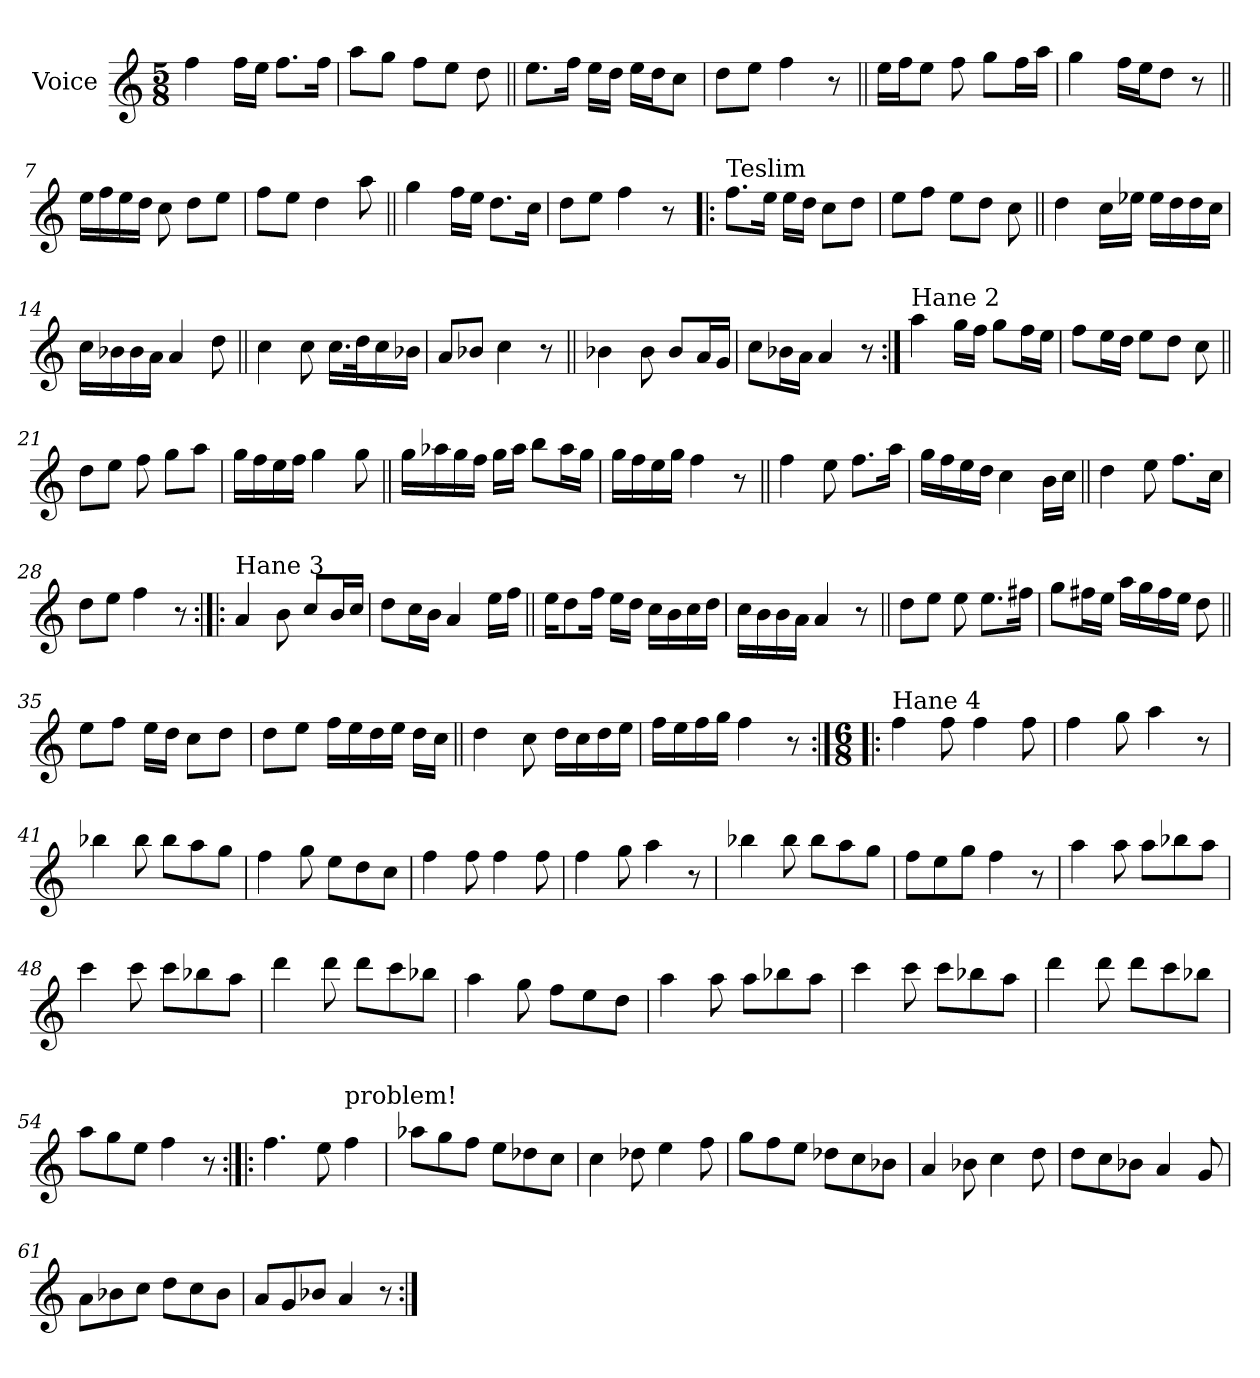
**kern
*part1
*staff1
*I"Voice
*I'Vo.
*clefG2
*k[]
*M5/8
=1
4ff\
16ff\LL
16ee\JJ
8.ff\L
16ff\Jk
=2
8aa\L
8gg\J
8ff\L
8ee\J
8dd\
=3||
8.ee\L
16ff\Jk
16ee\LL
16dd\JJ
16ee\LL
16dd\J
8cc\J
!!LO:LB:g=z
=4
8dd\L
8ee\J
4ff\
8r
=5||
16ee\LL
16ff\J
8ee\J
8ff\
8gg\L
16ff\L
16aa\JJ
=6
4gg\
16ff\LL
16ee\J
8dd\J
8r
=7||
16ee\LL
16ff\
16ee\
16dd\JJ
8cc\
8dd\L
8ee\J
!!LO:LB:g=z
=8
8ff\L
8ee\J
4dd\
8aa\
=9||
4gg\
16ff\LL
16ee\JJ
8.dd\L
16cc\Jk
=10
8dd\L
8ee\J
4ff\
8r
=11!|:
!LO:TX:a:t=Teslim
8.ff\L
16ee\Jk
16ee\LL
16dd\JJ
8cc\L
8dd\J
!!LO:LB:g=z
=12
8ee\L
8ff\J
8ee\L
8dd\J
8cc\
=13||
4dd\
16cc\LL
16ee-X\JJ
16ee-\LL
16dd\
16dd\
16cc\JJ
=14
16cc\LL
16b-X\
16b-\
16a\JJ
4a/
8dd\
!!LO:LB:g=z
=15||
4cc\
8cc\
16.cc\LL
32dd\K
16cc\
16b-X\JJ
=16
8a/L
8b-X/J
4cc\
8r
=17||
4b-X\
8b-\
8b-/L
16a/L
16g/JJ
=18
8cc\L
16b-X\L
16a\JJ
4a/
8r
!!LO:LB:g=z
=19:|!
!LO:TX:a:t=Hane 2
4aa\
16gg\LL
16ff\JJ
8gg\L
16ff\L
16ee\JJ
=20
8ff\L
16ee\L
16dd\JJ
8ee\L
8dd\J
8cc\
=21||
8dd\L
8ee\J
8ff\
8gg\L
8aa\J
=22
16gg\LL
16ff\
16ee\
16ff\JJ
4gg\
8gg\
!!LO:LB:g=z
=23||
16gg\LL
16aa-X\
16gg\
16ff\JJ
16gg\LL
16aa-\JJ
8bb\L
16aa-\L
16gg\JJ
=24
16gg\LL
16ff\
16ee\
16gg\JJ
4ff\
8r
=25||
4ff\
8ee\
8.ff\L
16aa\Jk
=26
16gg\LL
16ff\
16ee\
16dd\JJ
4cc\
16b\LL
16cc\JJ
!!LO:LB:g=z
=27||
4dd\
8ee\
8.ff\L
16cc\Jk
=28
8dd\L
8ee\J
4ff\
8r
=29:|!|:
!LO:TX:a:t=Hane 3
4a/
8b\
8cc/L
16b/L
16cc/JJ
=30
8dd\L
16cc\L
16b\JJ
4a/
16ee\LL
16ff\JJ
!!LO:LB:g=z
=31||
16ee\KL
8dd\
16ff\Jk
16ee\LL
16dd\JJ
16cc\LL
16b\
16cc\
16dd\JJ
=32
16cc\LL
16b\
16b\
16a\JJ
4a/
8r
=33||
8dd\L
8ee\J
8ee\
8.ee\L
16ff#X\Jk
!!LO:LB:g=z
=34
8gg\L
16ff#X\L
16ee\JJ
16aa\LL
16gg\
16ff#\
16ee\JJ
8dd\
=35||
8ee\L
8ff\J
16ee\LL
16dd\JJ
8cc\L
8dd\J
=36
8dd\L
8ee\J
16ff\LL
16ee\
16dd\
16ee\JJ
16dd\LL
16cc\JJ
!!LO:PB:g=z
=37||
4dd\
8cc\
16dd\LL
16cc\
16dd\
16ee\JJ
=38
16ff\LL
16ee\
16ff\
16gg\JJ
4ff\
8r
=39:|!|:
*M6/8
!LO:TX:a:t=Hane 4
4ff\
8ff\
4ff\
8ff\
=40
4ff\
8gg\
4aa\
8r
!!LO:LB:g=z
=41
4bb-X\
8bb-\
8bb-\L
8aa\
8gg\J
=42
4ff\
8gg\
8ee\L
8dd\
8cc\J
=43
4ff\
8ff\
4ff\
8ff\
=44
4ff\
8gg\
4aa\
8r
=45
4bb-X\
8bb-\
8bb-\L
8aa\
8gg\J
!!LO:LB:g=z
=46
8ff\L
8ee\
8gg\J
4ff\
8r
=47
4aa\
8aa\
8aa\L
8bb-X\
8aa\J
=48
4ccc\
8ccc\
8ccc\L
8bb-X\
8aa\J
=49
4ddd\
8ddd\
8ddd\L
8ccc\
8bb-X\J
!!LO:LB:g=z
=50
4aa\
8gg\
8ff\L
8ee\
8dd\J
=51
4aa\
8aa\
8aa\L
8bb-X\
8aa\J
=52
4ccc\
8ccc\
8ccc\L
8bb-X\
8aa\J
=53
4ddd\
8ddd\
8ddd\L
8ccc\
8bb-X\J
=54
8aa\L
8gg\
8ee\J
4ff\
8r
!!LO:LB:g=z
=55:|!|:
4.ff\
8ee\
!LO:TX:a:t=problem!
4ff\
=56
8aa-X\L
8gg\
8ff\J
8ee\L
8dd-X\
8cc\J
=57
4cc\
8dd-X\
4ee\
8ff\
=58
8gg\L
8ff\
8ee\J
8dd-X\L
8cc\
8b-X\J
!!LO:LB:g=z
=59
4a/
8b-X\
4cc\
8dd\
=60
8dd\L
8cc\
8b-X\J
4a/
8g/
=61
8a\L
8b-X\
8cc\J
8dd\L
8cc\
8b-\J
=62
8a/L
8g/
8b-X/J
4a/
8r
=:|!
*-
